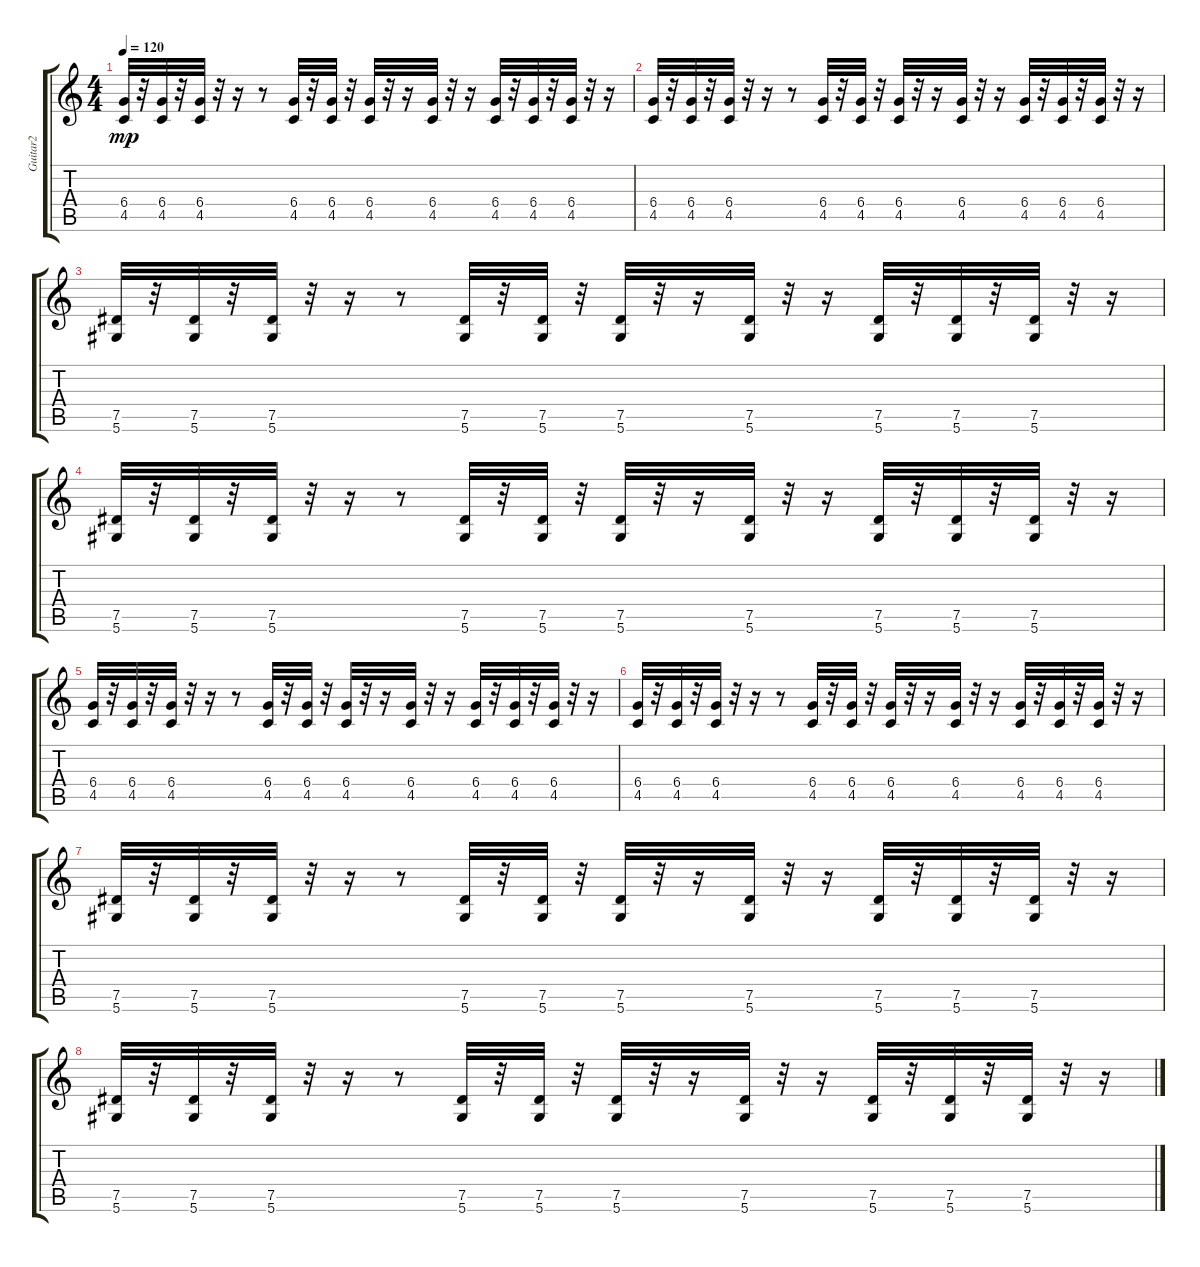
\track ("Guitar2" "Guitar2") {instrument distortionguitar}
\staff {score tabs}
\tuning (Eb4 Bb3 Gb3 Db3 Ab2 Eb2) {hide}
\ts (4 4)
\tempo 120
\clef g2
\ks c
(6.4 4.5).32{dy mp volume 3} r.32 (6.4 4.5).32 r.32 (6.4 4.5).32 r.32 r.16 r.8 (6.4 4.5).32 r.32 (6.4 4.5).32 r.32 (6.4 4.5).32 r.32 r.16 (6.4 4.5).32 r.32 r.16 (6.4 4.5).32 r.32 (6.4 4.5).32 r.32 (6.4 4.5).32 r.32 r.16 |
(6.4 4.5).32 r.32 (6.4 4.5).32 r.32 (6.4 4.5).32 r.32 r.16 r.8 (6.4 4.5).32 r.32 (6.4 4.5).32 r.32 (6.4 4.5).32 r.32 r.16 (6.4 4.5).32 r.32 r.16 (6.4 4.5).32 r.32 (6.4 4.5).32 r.32 (6.4 4.5).32 r.32 r.16 |
(7.5 5.6).32 r.32 (7.5 5.6).32 r.32 (7.5 5.6).32 r.32 r.16 r.8 (7.5 5.6).32 r.32 (7.5 5.6).32 r.32 (7.5 5.6).32 r.32 r.16 (7.5 5.6).32 r.32 r.16 (7.5 5.6).32 r.32 (7.5 5.6).32 r.32 (7.5 5.6).32 r.32 r.16 |
(7.5 5.6).32 r.32 (7.5 5.6).32 r.32 (7.5 5.6).32 r.32 r.16 r.8 (7.5 5.6).32 r.32 (7.5 5.6).32 r.32 (7.5 5.6).32 r.32 r.16 (7.5 5.6).32 r.32 r.16 (7.5 5.6).32 r.32 (7.5 5.6).32 r.32 (7.5 5.6).32 r.32 r.16 |
(6.4 4.5).32{volume 1} r.32 (6.4 4.5).32 r.32 (6.4 4.5).32 r.32 r.16 r.8 (6.4 4.5).32 r.32 (6.4 4.5).32 r.32 (6.4 4.5).32 r.32 r.16 (6.4 4.5).32 r.32 r.16 (6.4 4.5).32 r.32 (6.4 4.5).32 r.32 (6.4 4.5).32 r.32 r.16 |
(6.4 4.5).32 r.32 (6.4 4.5).32 r.32 (6.4 4.5).32 r.32 r.16 r.8 (6.4 4.5).32 r.32 (6.4 4.5).32 r.32 (6.4 4.5).32 r.32 r.16 (6.4 4.5).32 r.32 r.16 (6.4 4.5).32 r.32 (6.4 4.5).32 r.32 (6.4 4.5).32 r.32 r.16 |
(7.5 5.6).32 r.32 (7.5 5.6).32 r.32 (7.5 5.6).32 r.32 r.16 r.8 (7.5 5.6).32 r.32 (7.5 5.6).32 r.32 (7.5 5.6).32 r.32 r.16 (7.5 5.6).32 r.32 r.16 (7.5 5.6).32 r.32 (7.5 5.6).32 r.32 (7.5 5.6).32 r.32 r.16 |
(7.5 5.6).32 r.32 (7.5 5.6).32 r.32 (7.5 5.6).32 r.32 r.16 r.8 (7.5 5.6).32 r.32 (7.5 5.6).32 r.32 (7.5 5.6).32 r.32 r.16 (7.5 5.6).32 r.32 r.16 (7.5 5.6).32 r.32 (7.5 5.6).32 r.32 (7.5 5.6).32 r.32 r.16
